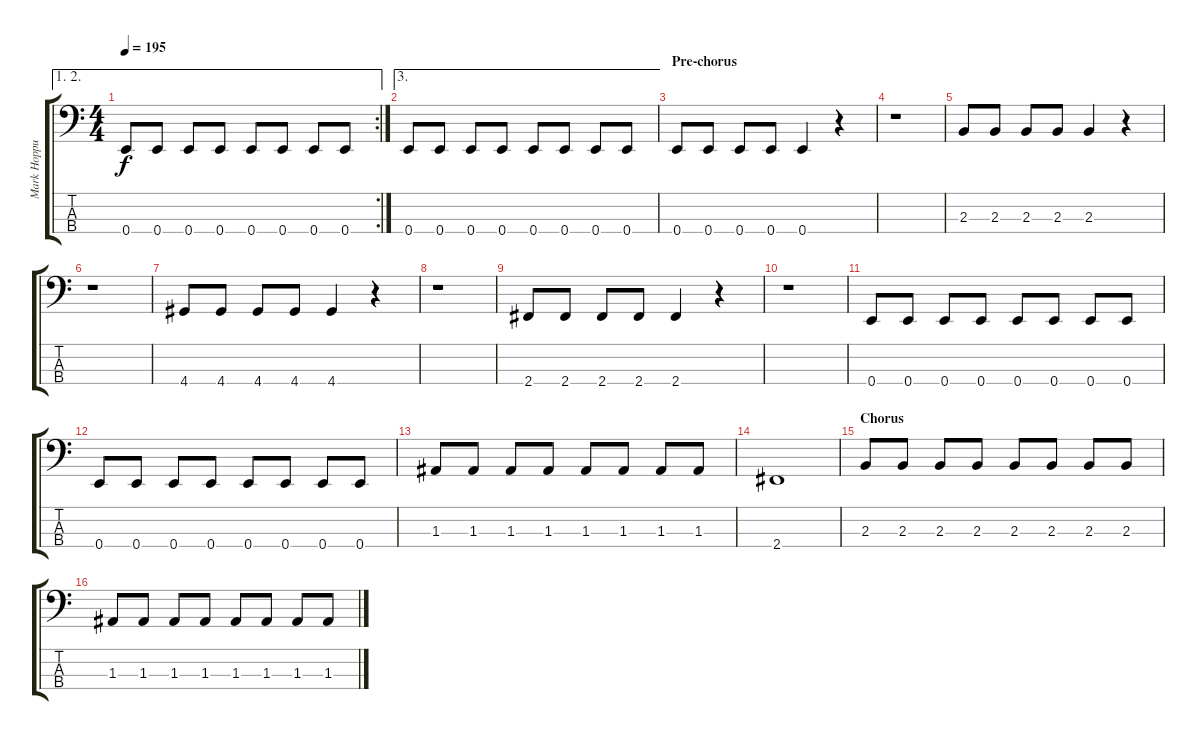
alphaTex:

\track ("Mark Hoppus (Bass)" "Mark Hoppu") {instrument electricbasspick}
\staff {score tabs}
\tuning (G2 D2 A1 E1) {hide}
\ae (1 2)
\rc 2
\ts (4 4)
\tempo 195
\clef f4
\ks c
0.4.8{dy f} 0.4.8 0.4.8 0.4.8 0.4.8 0.4.8 0.4.8 0.4.8 |
\ae 3
0.4.8 0.4.8 0.4.8 0.4.8 0.4.8 0.4.8 0.4.8 0.4.8 |
\section ("" "Pre-chorus")
0.4.8 0.4.8 0.4.8 0.4.8 0.4.4 r.4 |
r.1 |
2.3.8 2.3.8 2.3.8 2.3.8 2.3.4 r.4 |
r.1 |
4.4.8 4.4.8 4.4.8 4.4.8 4.4.4 r.4 |
r.1 |
2.4.8 2.4.8 2.4.8 2.4.8 2.4.4 r.4 |
r.1 |
0.4.8 0.4.8 0.4.8 0.4.8 0.4.8 0.4.8 0.4.8 0.4.8 |
0.4.8 0.4.8 0.4.8 0.4.8 0.4.8 0.4.8 0.4.8 0.4.8 |
1.3.8 1.3.8 1.3.8 1.3.8 1.3.8 1.3.8 1.3.8 1.3.8 |
2.4.1 |
\section ("" "Chorus")
2.3.8 2.3.8 2.3.8 2.3.8 2.3.8 2.3.8 2.3.8 2.3.8 |
1.3.8 1.3.8 1.3.8 1.3.8 1.3.8 1.3.8 1.3.8 1.3.8
